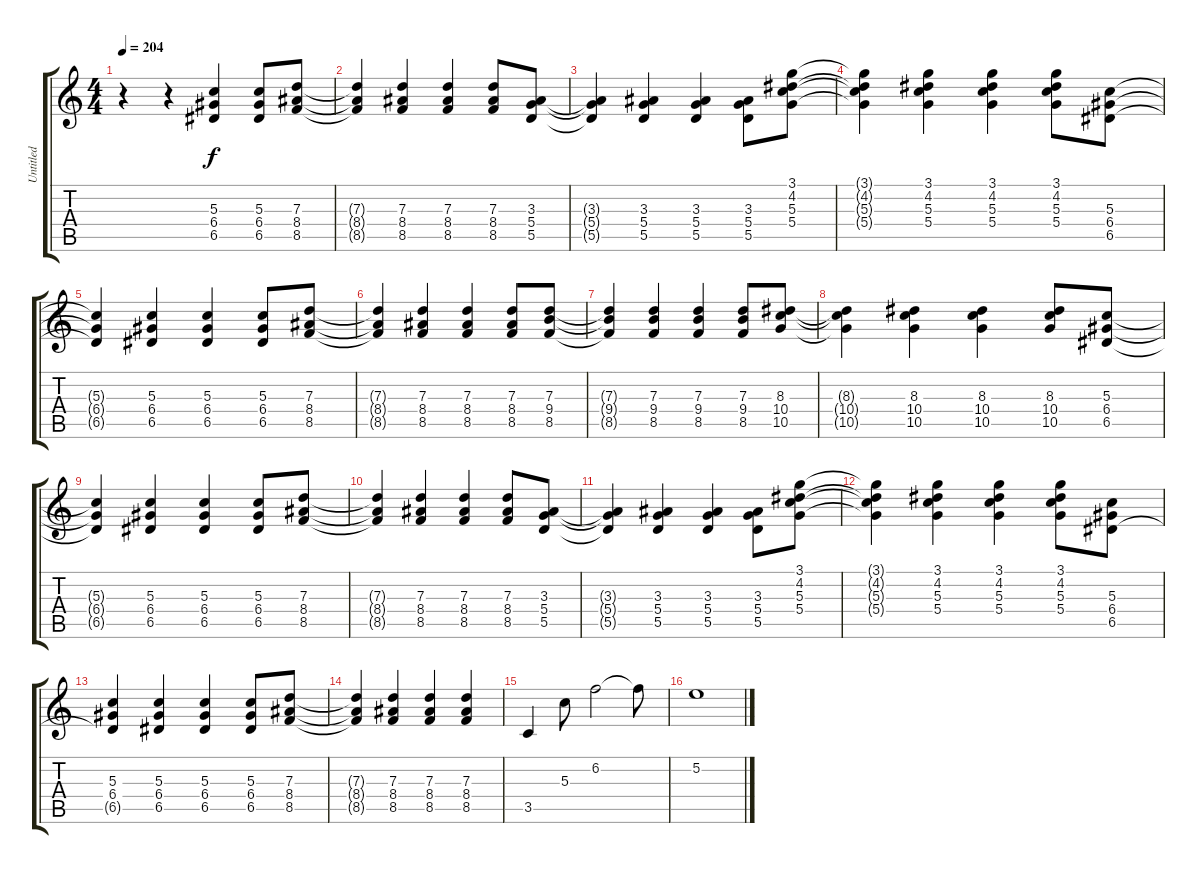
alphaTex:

\track ("Untitled" "Untitled") {instrument overdrivenguitar}
\staff {score tabs}
\tuning (E4 B3 G3 D3 A2 E2) {hide}
\ts (4 4)
\tempo 204
\clef g2
\ks c
r.4{dy f} r.4 (5.3 6.4 6.5).4 (5.3 6.4 6.5).8 (7.3 8.4 8.5).8 |
(7.3{t} 8.4{t} 8.5{t}).4 (7.3 8.4 8.5).4 (7.3 8.4 8.5).4 (7.3 8.4 8.5).8 (3.3 5.4 5.5).8 |
(3.3{t} 5.4{t} 5.5{t}).4 (3.3 5.4 5.5).4 (3.3 5.4 5.5).4 (3.3 5.4 5.5).8 (3.1 4.2 5.3 5.4).8 |
(3.1{t} 4.2{t} 5.3{t} 5.4{t}).4 (3.1 4.2 5.3 5.4).4 (3.1 4.2 5.3 5.4).4 (3.1 4.2 5.3 5.4).8 (5.3 6.4 6.5).8 |
(5.3{t} 6.4{t} 6.5{t}).4 (5.3 6.4 6.5).4 (5.3 6.4 6.5).4 (5.3 6.4 6.5).8 (7.3 8.4 8.5).8 |
(7.3{t} 8.4{t} 8.5{t}).4 (7.3 8.4 8.5).4 (7.3 8.4 8.5).4 (7.3 8.4 8.5).8 (7.3 9.4 8.5).8 |
(7.3{t} 9.4{t} 8.5{t}).4 (7.3 9.4 8.5).4 (7.3 9.4 8.5).4 (7.3 9.4 8.5).8 (8.3 10.4 10.5).8 |
(8.3{t} 10.4{t} 10.5{t}).4 (8.3 10.4 10.5).4 (8.3 10.4 10.5).4 (8.3 10.4 10.5).8 (5.3 6.4 6.5).8 |
(5.3{t} 6.4{t} 6.5{t}).4 (5.3 6.4 6.5).4 (5.3 6.4 6.5).4 (5.3 6.4 6.5).8 (7.3 8.4 8.5).8 |
(7.3{t} 8.4{t} 8.5{t}).4 (7.3 8.4 8.5).4 (7.3 8.4 8.5).4 (7.3 8.4 8.5).8 (3.3 5.4 5.5).8 |
(3.3{t} 5.4{t} 5.5{t}).4 (3.3 5.4 5.5).4 (3.3 5.4 5.5).4 (3.3 5.4 5.5).8 (3.1 4.2 5.3 5.4).8 |
(3.1{t} 4.2{t} 5.3{t} 5.4{t}).4 (3.1 4.2 5.3 5.4).4 (3.1 4.2 5.3 5.4).4 (3.1 4.2 5.3 5.4).8 (5.3 6.4 6.5).8 |
(5.3 6.4 6.5{t}).4 (5.3 6.4 6.5).4 (5.3 6.4 6.5).4 (5.3 6.4 6.5).8 (7.3 8.4 8.5).8 |
(7.3{t} 8.4{t} 8.5{t}).4 (7.3 8.4 8.5).4 (7.3 8.4 8.5).4 (7.3 8.4 8.5).4 |
3.5.4 5.3.8 6.2.2 6.2{t}.8 |
5.2.1
